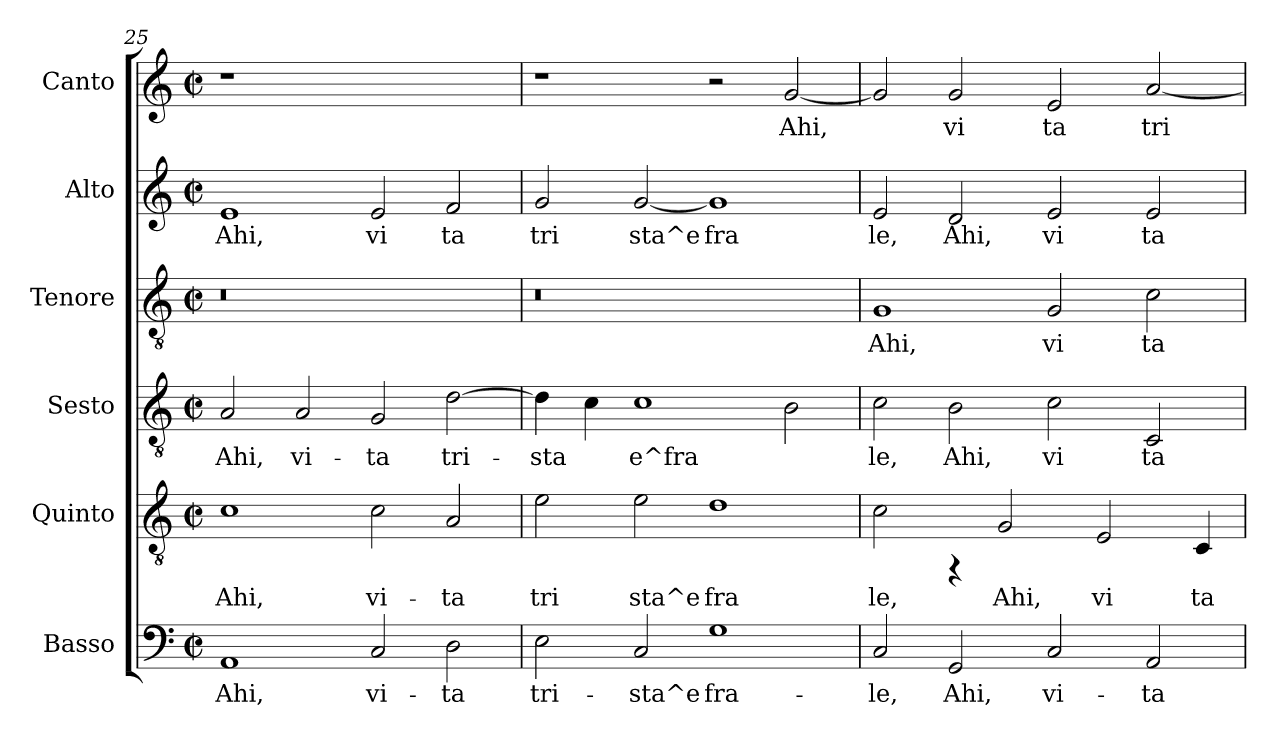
**kern	**text	**kern	**text	**kern	**text	**kern	**text	**kern	**text	**kern	**text
*part6	*part6	*part5	*part5	*part4	*part4	*part3	*part3	*part2	*part2	*part1	*part1
*staff6	*staff6	*staff5	*staff5	*staff4	*staff4	*staff3	*staff3	*staff2	*staff2	*staff1	*staff1
*I"Basso	*	*I"Quinto	*	*I"Sesto	*	*I"Tenore	*	*I"Alto	*	*I"Canto	*
*clefF4	*	*clefGv2	*	*clefGv2	*	*clefGv2	*	*clefG2	*	*clefG2	*
*k[]	*	*k[]	*	*k[]	*	*k[]	*	*k[]	*	*k[]	*
*C:	*	*C:	*	*C:	*	*C:	*	*C:	*	*C:	*
*M2/2	*	*M2/2	*	*M2/2	*	*M2/2	*	*M2/2	*	*M2/2	*
*met(c|)	*	*met(c|)	*	*met(c|)	*	*met(c|)	*	*met(c|)	*	*met(c|)	*
=25	=25	=25	=25	=25	=25	=25	=25	=25	=25	=25	=25
!	!LO:LY:b	!	!LO:LY:b:cj	!	!LO:LY:b:cj	!	!	!	!LO:LY:b:cj	!	!
1AA	Ahi,	1c	Ahi,	2A/	Ahi,	0r	.	1e	Ahi,	1r	.
!	!	!	!	!	!LO:LY:b:cj	!	!	!	!	!	!
.	.	.	.	2A/	vi-	.	.	.	.	.	.
!	!LO:LY:b	!	!LO:LY:b:cj	!	!LO:LY:b:cj	!	!	!	!LO:LY:b:cj	!	!
2C/	vi-	2c\	vi-	2G/	-ta	.	.	2e/	vi	1ryy	.
!	!LO:LY:b	!	!LO:LY:b:cj	!	!LO:LY:b:cj	!	!	!	!LO:LY:b:cj	!	!
2D\	-ta	2A/	-ta	[<2d\	tri-	.	.	2f/	ta	.	.
!!LO:PB:g=z
=26	=26	=26	=26	=26	=26	=26	=26	=26	=26	=26	=26
!	!LO:LY:b	!	!LO:LY:b:cj	!	!LO:LY:b:cj	!	!	!	!LO:LY:b:cj	!	!
2E\	tri-	2e\	tri	4d\]	-sta	0r	.	2g/	tri	1r	.
!	!	!	!	!	!LO:LY:b:cj	!	!	!	!	!	!
.	.	.	.	4c\	.	.	.	.	.	.	.
!	!LO:LY:b	!	!LO:LY:b:cj	!	!LO:LY:b:cj	!	!	!	!LO:LY:b:cj	!	!
2C/	-sta^e	2e\	sta^e	1c	e^fra	.	.	[<2g/	sta^e	.	.
!	!LO:LY:b	!	!LO:LY:b:cj	!	!	!	!	!	!LO:LY:b:cj	!	!
1G	fra-	1d	fra	.	.	.	.	1g]	fra	2r	.
!	!	!	!	!	!LO:LY:b:cj	!	!	!	!	!	!LO:LY:b:cj
.	.	.	.	2B\	.	.	.	.	.	[<2g/	Ahi,
=27	=27	=27	=27	=27	=27	=27	=27	=27	=27	=27	=27
!	!LO:LY:b	!	!LO:LY:b:cj	!	!LO:LY:b:cj	!	!LO:LY:b	!	!LO:LY:b:cj	!	!LO:LY:b:cj
2C/	-le,	2c\	le,	2c\	le,	1G	Ahi,	2e/	le,	2g/]	.
!	!LO:LY:b	!	!	!	!LO:LY:b:cj	!	!	!	!LO:LY:b:cj	!	!LO:LY:b:cj
2GG/	Ahi,	4rFF	.	2B\	Ahi,	.	.	2d/	Ahi,	2g/	vi
!	!	!	!LO:LY:b:cj	!	!	!	!	!	!	!	!
.	.	2G/	Ahi,	.	.	.	.	.	.	.	.
!	!LO:LY:b	!	!	!	!LO:LY:b:cj	!	!LO:LY:b	!	!LO:LY:b:cj	!	!LO:LY:b:cj
2C/	vi-	.	.	2c\	vi	2G/	vi	2e/	vi	2e/	ta
!	!	!	!LO:LY:b:cj	!	!	!	!	!	!	!	!
.	.	2E/	vi	.	.	.	.	.	.	.	.
!	!LO:LY:b	!	!	!	!LO:LY:b:cj	!	!LO:LY:b	!	!LO:LY:b:cj	!	!LO:LY:b:cj
2AA/	-ta	.	.	2C/	ta	2c\	ta	2e/	ta	[<2a/	tri
!	!	!	!LO:LY:b:cj	!	!	!	!	!	!	!	!
.	.	4C/	ta	.	.	.	.	.	.	.	.
=	=	=	=	=	=	=	=	=	=	=	=
*-	*-	*-	*-	*-	*-	*-	*-	*-	*-	*-	*-
